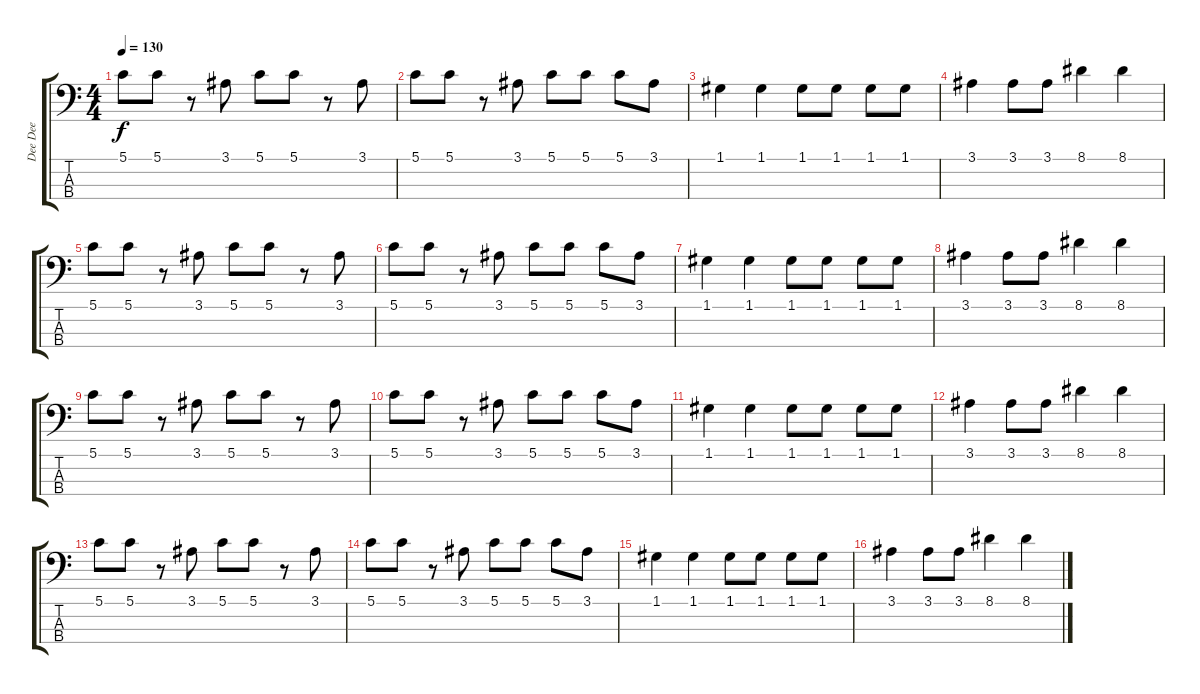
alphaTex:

\track ("Dee Dee" "Dee Dee") {instrument electricbassfinger}
\staff {score tabs}
\tuning (G2 D2 A1 E1) {hide}
\ts (4 4)
\tempo 130
\clef f4
\ks c
5.1.8{dy f} 5.1.8 r.8 3.1.8 5.1.8 5.1.8 r.8 3.1.8 |
5.1.8 5.1.8 r.8 3.1.8 5.1.8 5.1.8 5.1.8 3.1.8 |
1.1.4 1.1.4 1.1.8 1.1.8 1.1.8 1.1.8 |
3.1.4 3.1.8 3.1.8 8.1.4 8.1.4 |
5.1.8 5.1.8 r.8 3.1.8 5.1.8 5.1.8 r.8 3.1.8 |
5.1.8 5.1.8 r.8 3.1.8 5.1.8 5.1.8 5.1.8 3.1.8 |
1.1.4 1.1.4 1.1.8 1.1.8 1.1.8 1.1.8 |
3.1.4 3.1.8 3.1.8 8.1.4 8.1.4 |
5.1.8 5.1.8 r.8 3.1.8 5.1.8 5.1.8 r.8 3.1.8 |
5.1.8 5.1.8 r.8 3.1.8 5.1.8 5.1.8 5.1.8 3.1.8 |
1.1.4 1.1.4 1.1.8 1.1.8 1.1.8 1.1.8 |
3.1.4 3.1.8 3.1.8 8.1.4 8.1.4 |
5.1.8 5.1.8 r.8 3.1.8 5.1.8 5.1.8 r.8 3.1.8 |
5.1.8 5.1.8 r.8 3.1.8 5.1.8 5.1.8 5.1.8 3.1.8 |
1.1.4 1.1.4 1.1.8 1.1.8 1.1.8 1.1.8 |
3.1.4 3.1.8 3.1.8 8.1.4 8.1.4
